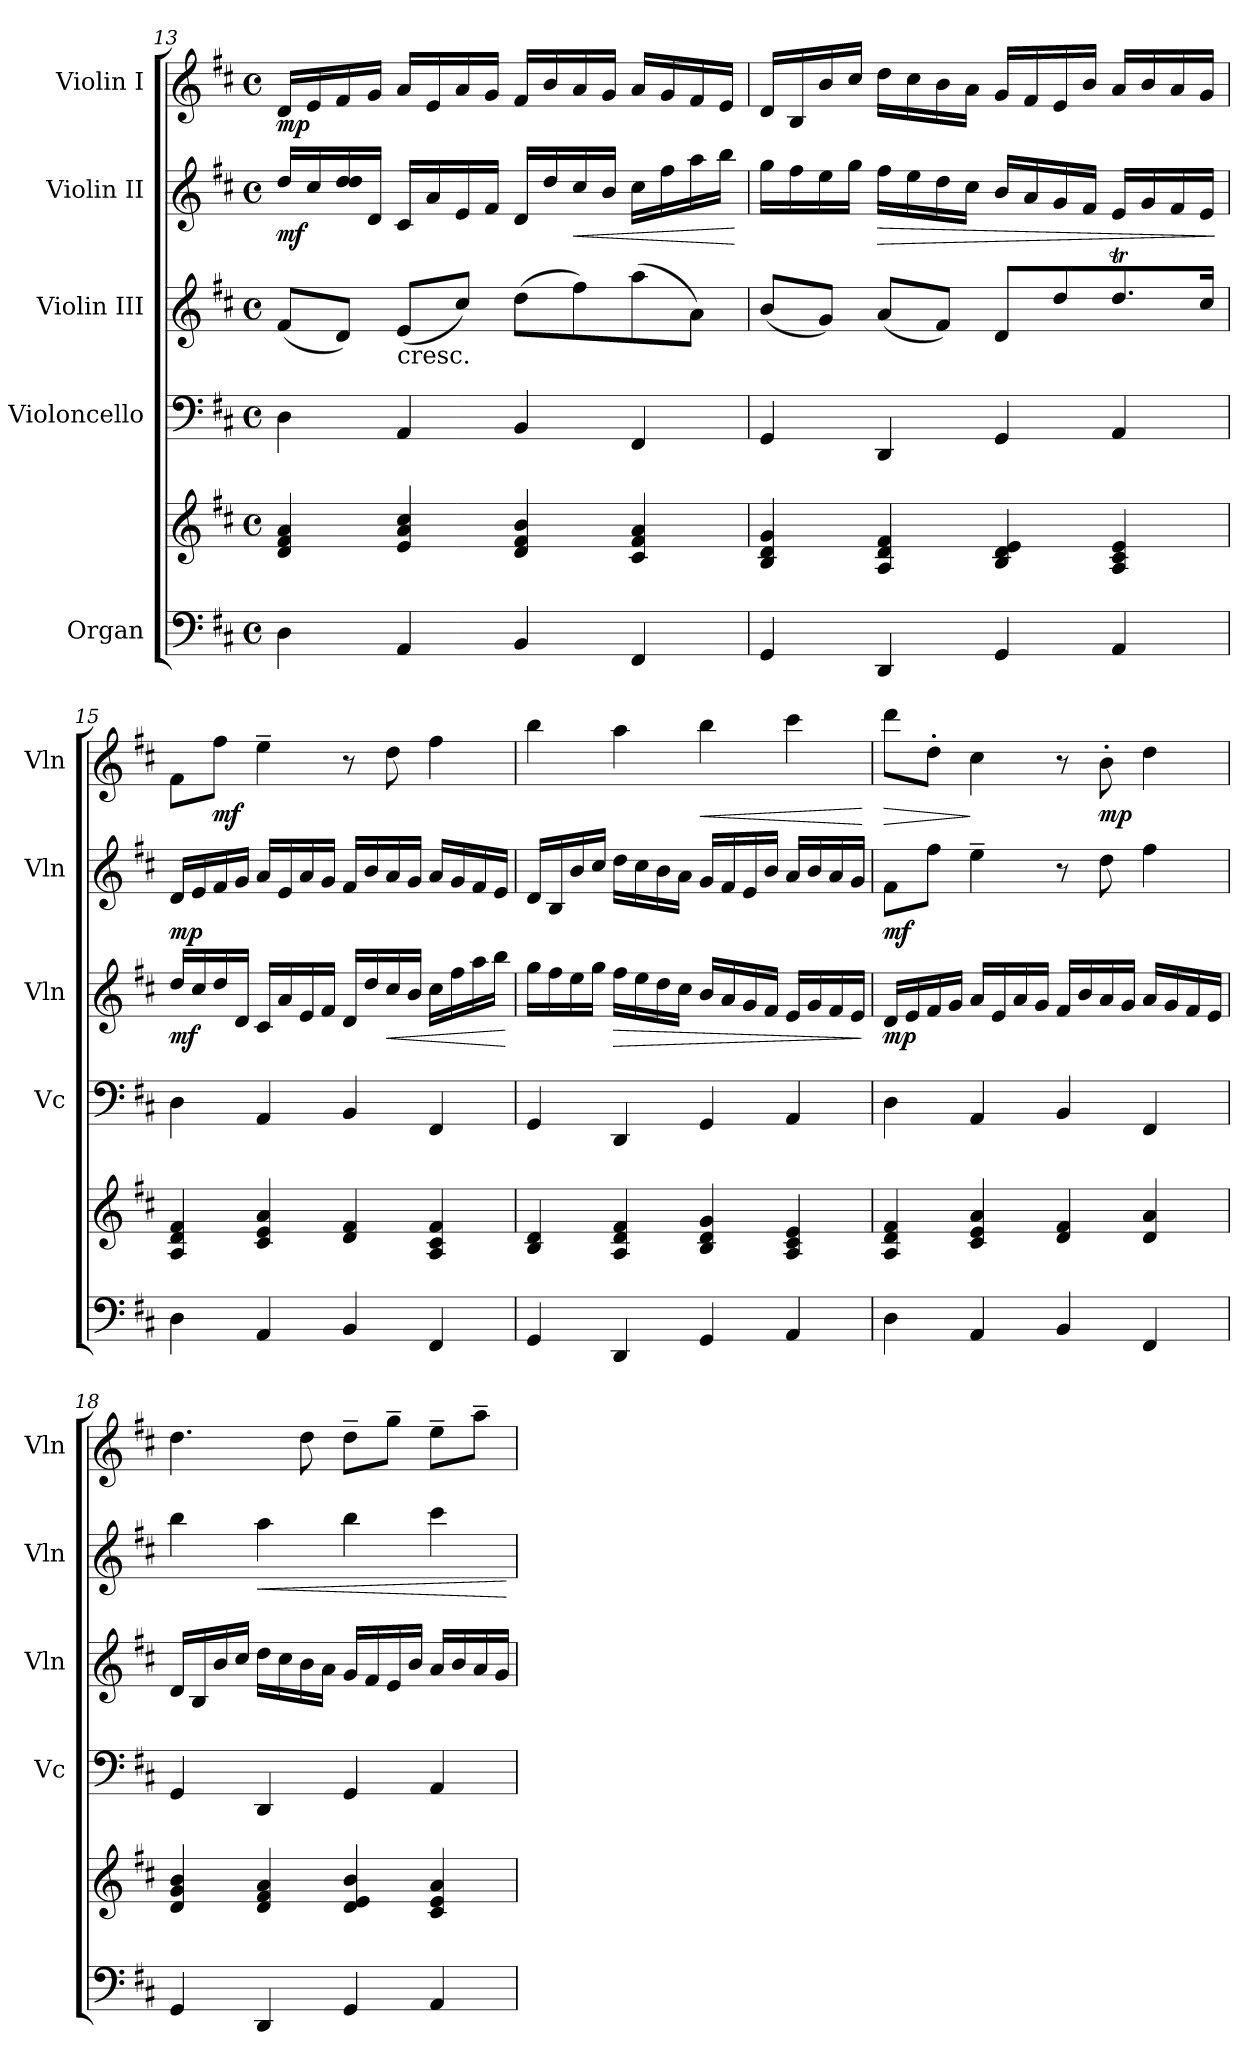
**kern	**kern	**kern	**kern	**dynam	**kern	**dynam	**kern	**dynam
*part5	*part5	*part4	*part3	*part3	*part2	*part2	*part1	*part1
*staff6	*staff5	*staff4	*staff3	*staff3	*staff2	*staff2	*staff1	*staff1
*I"Organ	*	*I"Violoncello	*I"Violin III	*	*I"Violin II	*	*I"Violin I	*
*	*	*I'Vc	*I'Vln	*	*I'Vln	*	*I'Vln	*
!!LO:PB:g=z
*clefF4	*clefG2	*clefF4	*clefG2	*	*clefG2	*	*clefG2	*
*k[f#c#]	*k[f#c#]	*k[f#c#]	*k[f#c#]	*	*k[f#c#]	*	*k[f#c#]	*
*D:	*D:	*D:	*D:	*	*D:	*	*D:	*
*M4/4	*M4/4	*M4/4	*M4/4	*	*M4/4	*	*M4/4	*
*met(c)	*met(c)	*met(c)	*met(c)	*	*met(c)	*	*met(c)	*
=13	=13	=13	=13	=13	=13	=13	=13	=13
!	!	!	!	!	!	!LO:DY:b	!	!LO:DY:b
4D\	4d/ 4f#/ 4a/	4D\	(8f#/L	.	16dd/LL	mf	16d/LL	mp
.	.	.	.	.	16cc#/	.	16e/	.
.	.	.	8d/J)	.	16dd/ 16dd/	.	16f#/	.
.	.	.	.	.	16d/JJ	.	16g/JJ	.
!	!	!	!LO:TX:b:t=cresc.	!	!	!	!	!
4AA/	4e/ 4a/ 4cc#/	4AA/	(8e/L	.	16c#/LL	.	16a/LL	.
.	.	.	.	.	16a/	.	16e/	.
.	.	.	8cc#/J)	.	16e/	.	16a/	.
.	.	.	.	.	16f#/JJ	.	16g/JJ	.
4BB/	4d/ 4f#/ 4b/	4BB/	(8dd\L	.	16d/LL	.	16f#/LL	.
.	.	.	.	.	16dd/	.	16b/	.
!	!	!	!	!	!	!LO:HP:b	!	!
.	.	.	8ff#\)	.	16cc#/	<	16a/	.
.	.	.	.	.	16b/JJ	.	16g/JJ	.
4FF#/	4c#/ 4f#/ 4a/	4FF#/	(8aa\	.	16cc#\LL	.	16a/LL	.
.	.	.	.	.	16ff#\	.	16g/	.
.	.	.	8a\J)	.	16aa\	.	16f#/	.
.	.	.	.	.	16bb\JJ	.	16e/JJ	.
.	.	.	.	.	.	[	.	.
=14	=14	=14	=14	=14	=14	=14	=14	=14
4GG/	4B/ 4d/ 4g/	4GG/	(8b/L	.	16gg\LL	.	16d/LL	.
.	.	.	.	.	16ff#\	.	16B/	.
.	.	.	8g/J)	.	16ee\	.	16b/	.
.	.	.	.	.	16gg\JJ	.	16cc#/JJ	.
!	!	!	!	!	!	!LO:HP:b	!	!
4DD/	4A/ 4d/ 4f#/	4DD/	(8a/L	.	16ff#\LL	>	16dd\LL	.
.	.	.	.	.	16ee\	.	16cc#\	.
.	.	.	8f#/J)	.	16dd\	.	16b\	.
.	.	.	.	.	16cc#\JJ	.	16a\JJ	.
4GG/	4B/ 4d/ 4e/	4GG/	8d/L	.	16b/LL	.	16g/LL	.
.	.	.	.	.	16a/	.	16f#/	.
.	.	.	8dd/	.	16g/	.	16e/	.
.	.	.	.	.	16f#/JJ	.	16b/JJ	.
4AA/	4A/ 4c#/ 4e/	4AA/	8.ddT/	.	16e/LL	.	16a/LL	.
.	.	.	.	.	16g/	.	16b/	.
.	.	.	.	.	16f#/	.	16a/	.
.	.	.	16cc#/Jk	.	16e/JJ	.	16g/JJ	.
.	.	.	.	.	.	]	.	.
=15	=15	=15	=15	=15	=15	=15	=15	=15
!	!	!	!	!LO:DY:b	!	!LO:DY:b	!	!
4D\	4A/ 4d/ 4f#/	4D\	16dd/LL	mf	16d/LL	mp	8f#\L	.
.	.	.	16cc#/	.	16e/	.	.	.
!	!	!	!	!	!	!	!	!LO:DY:b
.	.	.	16dd/	.	16f#/	.	8ff#\J	mf
.	.	.	16d/JJ	.	16g/JJ	.	.	.
4AA/	4c#/ 4e/ 4a/	4AA/	16c#/LL	.	16a/LL	.	4ee~\	.
.	.	.	16a/	.	16e/	.	.	.
.	.	.	16e/	.	16a/	.	.	.
.	.	.	16f#/JJ	.	16g/JJ	.	.	.
4BB/	4d/ 4f#/	4BB/	16d/LL	.	16f#/LL	.	8r	.
.	.	.	16dd/	.	16b/	.	.	.
!	!	!	!	!LO:HP:b	!	!	!	!
.	.	.	16cc#/	<	16a/	.	8dd\	.
.	.	.	16b/JJ	.	16g/JJ	.	.	.
4FF#/	4A/ 4c#/ 4f#/	4FF#/	16cc#\LL	.	16a/LL	.	4ff#\	.
.	.	.	16ff#\	.	16g/	.	.	.
.	.	.	16aa\	.	16f#/	.	.	.
.	.	.	16bb\JJ	.	16e/JJ	.	.	.
.	.	.	.	[	.	.	.	.
=16	=16	=16	=16	=16	=16	=16	=16	=16
4GG/	4B/ 4d/	4GG/	16gg\LL	.	16d/LL	.	4bb\	.
.	.	.	16ff#\	.	16B/	.	.	.
.	.	.	16ee\	.	16b/	.	.	.
.	.	.	16gg\JJ	.	16cc#/JJ	.	.	.
!	!	!	!	!LO:HP:b	!	!	!	!
4DD/	4A/ 4d/ 4f#/	4DD/	16ff#\LL	>	16dd\LL	.	4aa\	.
.	.	.	16ee\	.	16cc#\	.	.	.
.	.	.	16dd\	.	16b\	.	.	.
.	.	.	16cc#\JJ	.	16a\JJ	.	.	.
!	!	!	!	!	!	!	!	!LO:HP:b
4GG/	4B/ 4d/ 4g/	4GG/	16b/LL	.	16g/LL	.	4bb\	<
.	.	.	16a/	.	16f#/	.	.	.
.	.	.	16g/	.	16e/	.	.	.
.	.	.	16f#/JJ	.	16b/JJ	.	.	.
4AA/	4A/ 4c#/ 4e/	4AA/	16e/LL	.	16a/LL	.	4ccc#\	.
.	.	.	16g/	.	16b/	.	.	.
.	.	.	16f#/	.	16a/	.	.	.
.	.	.	16e/JJ	.	16g/JJ	.	.	.
.	.	.	.	]	.	.	.	[
!!LO:LB:g=z
=17	=17	=17	=17	=17	=17	=17	=17	=17
!	!	!	!	!LO:DY:b	!	!LO:DY:b	!	!LO:HP:b
4D\	4A/ 4d/ 4f#/	4D\	16d/LL	mp	8f#\L	mf	8ddd\L	>
.	.	.	16e/	.	.	.	.	.
.	.	.	16f#/	.	8ff#\J	.	8dd'\J	.
.	.	.	16g/JJ	.	.	.	.	.
4AA/	4c#/ 4e/ 4a/	4AA/	16a/LL	.	4ee~\	.	4cc#\	]
.	.	.	16e/	.	.	.	.	.
.	.	.	16a/	.	.	.	.	.
.	.	.	16g/JJ	.	.	.	.	.
4BB/	4d/ 4f#/	4BB/	16f#/LL	.	8r	.	8r	.
.	.	.	16b/	.	.	.	.	.
!	!	!	!	!	!	!	!	!LO:DY:b
.	.	.	16a/	.	8dd\	.	8b'\	mp
.	.	.	16g/JJ	.	.	.	.	.
4FF#/	4d/ 4a/	4FF#/	16a/LL	.	4ff#\	.	4dd\	.
.	.	.	16g/	.	.	.	.	.
.	.	.	16f#/	.	.	.	.	.
.	.	.	16e/JJ	.	.	.	.	.
=18	=18	=18	=18	=18	=18	=18	=18	=18
4GG/	4d/ 4g/ 4b/	4GG/	16d/LL	.	4bb\	.	4.dd\	.
.	.	.	16B/	.	.	.	.	.
.	.	.	16b/	.	.	.	.	.
.	.	.	16cc#/JJ	.	.	.	.	.
!	!	!	!	!	!	!LO:HP:b	!	!
4DD/	4d/ 4f#/ 4a/	4DD/	16dd\LL	.	4aa\	<	.	.
.	.	.	16cc#\	.	.	.	.	.
.	.	.	16b\	.	.	.	8dd\	.
.	.	.	16a\JJ	.	.	.	.	.
4GG/	4d/ 4e/ 4b/	4GG/	16g/LL	.	4bb\	.	8dd~\L	.
.	.	.	16f#/	.	.	.	.	.
.	.	.	16e/	.	.	.	8gg~\J	.
.	.	.	16b/JJ	.	.	.	.	.
4AA/	4c#/ 4e/ 4a/	4AA/	16a/LL	.	4ccc#\	.	8ee~\L	.
.	.	.	16b/	.	.	.	.	.
.	.	.	16a/	.	.	.	8aa~\J	.
.	.	.	16g/JJ	.	.	.	.	.
.	.	.	.	.	.	[	.	.
=	=	=	=	=	=	=	=	=
*-	*-	*-	*-	*-	*-	*-	*-	*-
